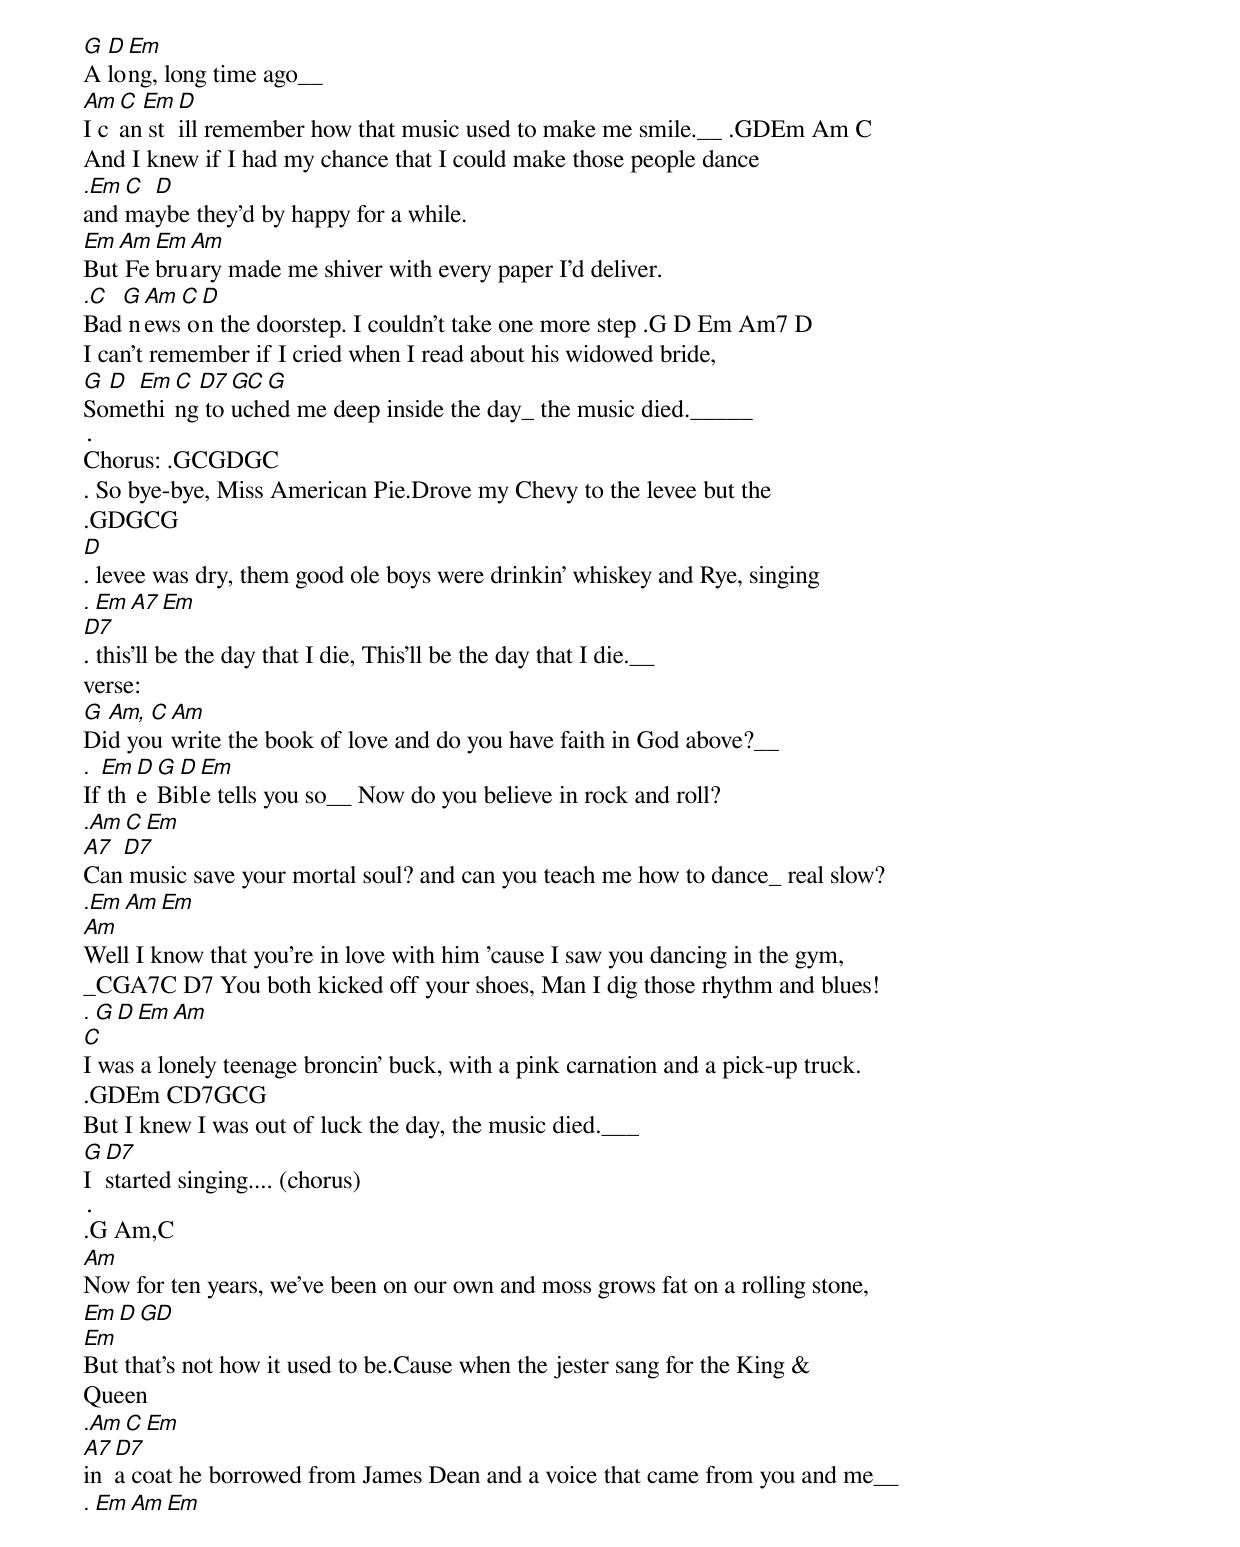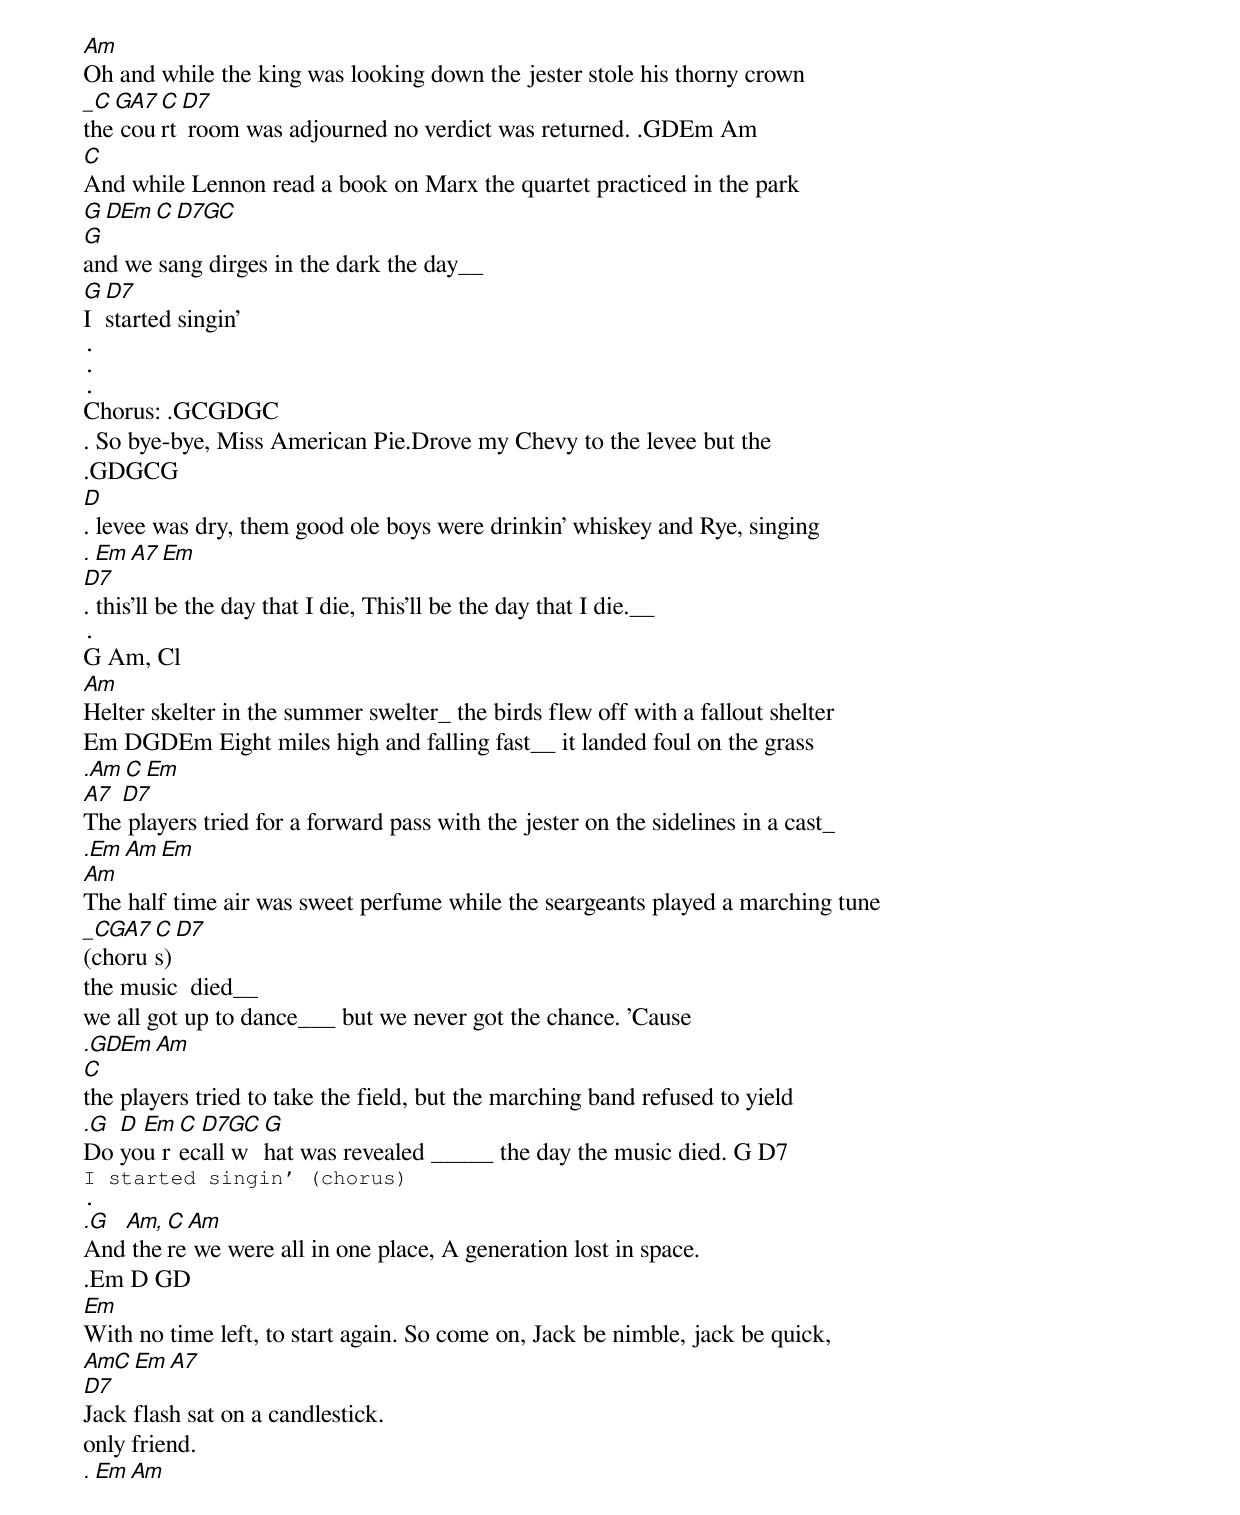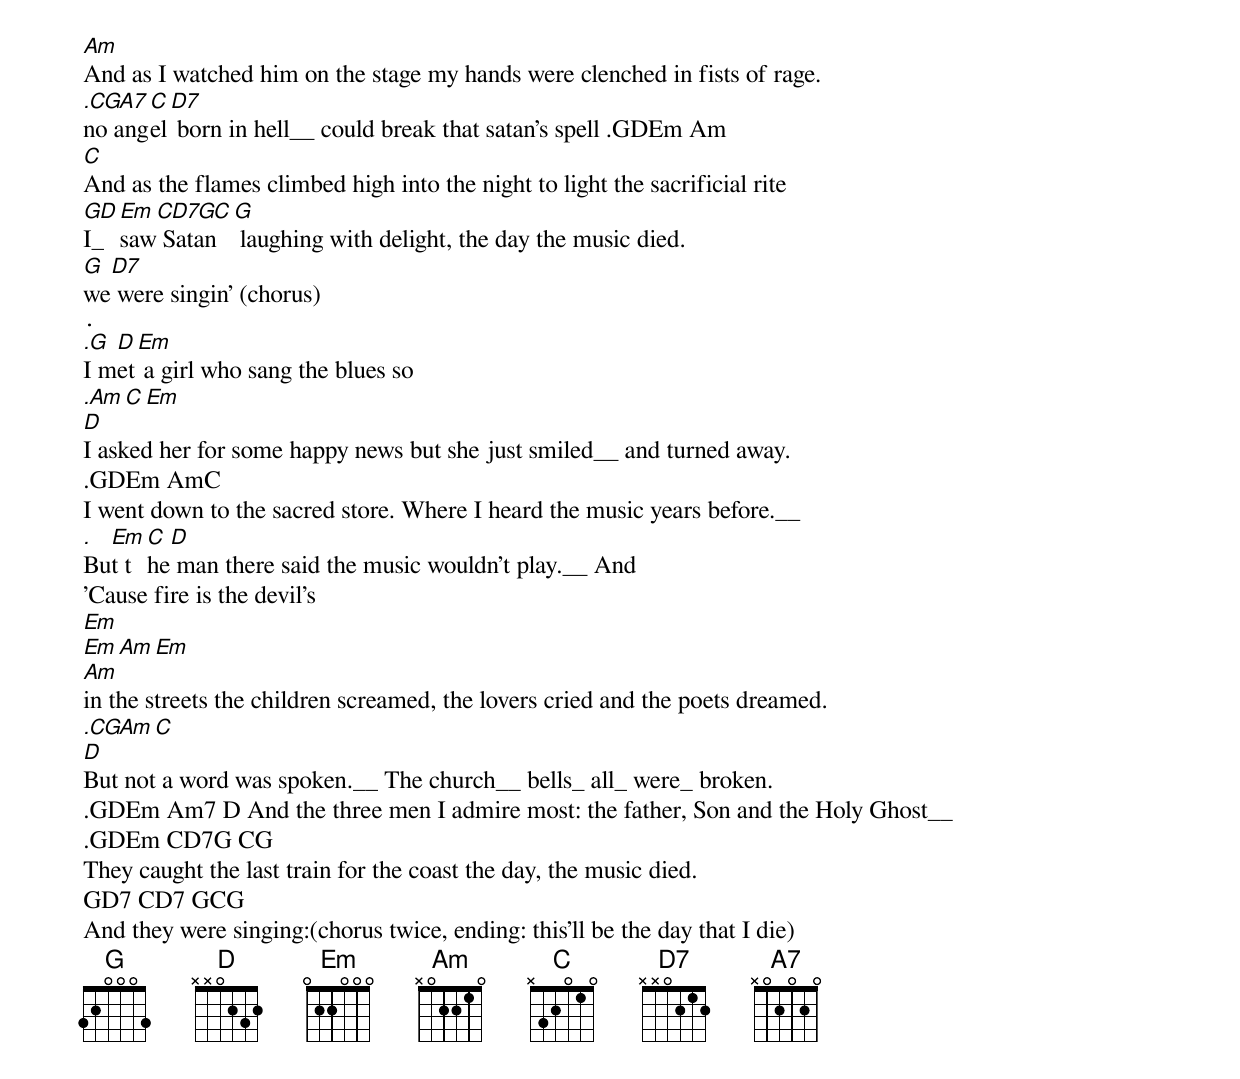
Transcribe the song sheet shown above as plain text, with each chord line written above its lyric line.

G D Em
A long, long time ago__
Am C Em D
I can still remember how that music used to make me smile.__ .GDEm Am C
And I knew if I had my chance that I could make those people dance
.Em C D
and maybe they'd by happy for a while.
Em Am Em Am
But February made me shiver with every paper I'd deliver.
.C G Am C D
Bad news on the doorstep. I couldn't take one more step .G D Em Am7 D
I can't remember if I cried when I read about his widowed bride,
G D Em C D7 GC G
Something touched me deep inside the day_ the music died._____
.
Chorus: .GCGDGC
. So bye-bye, Miss American Pie.Drove my Chevy to the levee but the
.GDGCG
D
. levee was dry, them good ole boys were drinkin' whiskey and Rye, singing
. Em A7 Em
D7
. this'll be the day that I die, This'll be the day that I die.__
verse:
G Am, C Am
Did you write the book of love and do you have faith in God above?__
. Em D G D Em
If the Bible tells you so__ Now do you believe in rock and roll?
.Am C Em
A7 D7
Can music save your mortal soul? and can you teach me how to dance_ real slow?
.Em Am Em
Am
Well I know that you're in love with him 'cause I saw you dancing in the gym,
_CGA7C D7 You both kicked off your shoes, Man I dig those rhythm and blues!
. G D Em Am
C
I was a lonely teenage broncin' buck, with a pink carnation and a pick-up truck.
.GDEm CD7GCG
But I knew I was out of luck the day, the music died.___
G D7
I started singing.... (chorus)
.
.G Am,C
Am
Now for ten years, we've been on our own and moss grows fat on a rolling stone,
Em D GD
Em
But that's not how it used to be.Cause when the jester sang for the King &
Queen
.Am C Em
A7 D7
in a coat he borrowed from James Dean and a voice that came from you and me__
. Em Am Em
Am
Oh and while the king was looking down the jester stole his thorny crown
_C GA7 C D7
the court room was adjourned no verdict was returned. .GDEm Am
C
And while Lennon read a book on Marx the quartet practiced in the park
G DEm C D7GC
G
and we sang dirges in the dark the day__
G D7
I started singin'
.
.
.
Chorus: .GCGDGC
. So bye-bye, Miss American Pie.Drove my Chevy to the levee but the
.GDGCG
D
. levee was dry, them good ole boys were drinkin' whiskey and Rye, singing
. Em A7 Em
D7
. this'll be the day that I die, This'll be the day that I die.__
.
G Am, Cl
Am
Helter skelter in the summer swelter_ the birds flew off with a fallout shelter
Em DGDEm Eight miles high and falling fast__ it landed foul on the grass
.Am C Em
A7 D7
The players tried for a forward pass with the jester on the sidelines in a cast_
.Em Am Em
Am
The half time air was sweet perfume while the seargeants played a marching tune
_CGA7 C D7
(chorus)
the music  died__
we all got up to dance___ but we never got the chance. 'Cause
.GDEm Am
C
the players tried to take the field, but the marching band refused to yield
.G D Em C D7GC G
Do you recall what was revealed _____ the day the music died. G D7
I started singin' (chorus)
.
.G Am, C Am
And there we were all in one place, A generation lost in space.
.Em D GD
Em
With no time left, to start again. So come on, Jack be nimble, jack be quick,
AmC Em A7
D7
Jack flash sat on a candlestick.
only friend.
. Em Am
Am
And as I watched him on the stage my hands were clenched in fists of rage.
.CGA7 C D7
no angel born in hell__ could break that satan's spell .GDEm Am
C
And as the flames climbed high into the night to light the sacrificial rite
GD Em CD7GC G
I_ saw Satan laughing with delight, the day the music died.
G D7
we were singin' (chorus)
.
.G D Em
I met a girl who sang the blues so
.Am C Em
D
I asked her for some happy news but she just smiled__ and turned away.
.GDEm AmC
I went down to the sacred store. Where I heard the music years before.__
. Em C D
But the man there said the music wouldn't play.__ And
'Cause fire is the devil's
   Em
Em Am Em
Am
in the streets the children screamed, the lovers cried and the poets dreamed.
.CGAm C
D
But not a word was spoken.__ The church__ bells_ all_ were_ broken.
.GDEm Am7 D And the three men I admire most: the father, Son and the Holy Ghost__
.GDEm CD7G CG
They caught the last train for the coast the day, the music died.
GD7 CD7 GCG
And they were singing:(chorus twice, ending: this'll be the day that I die)
